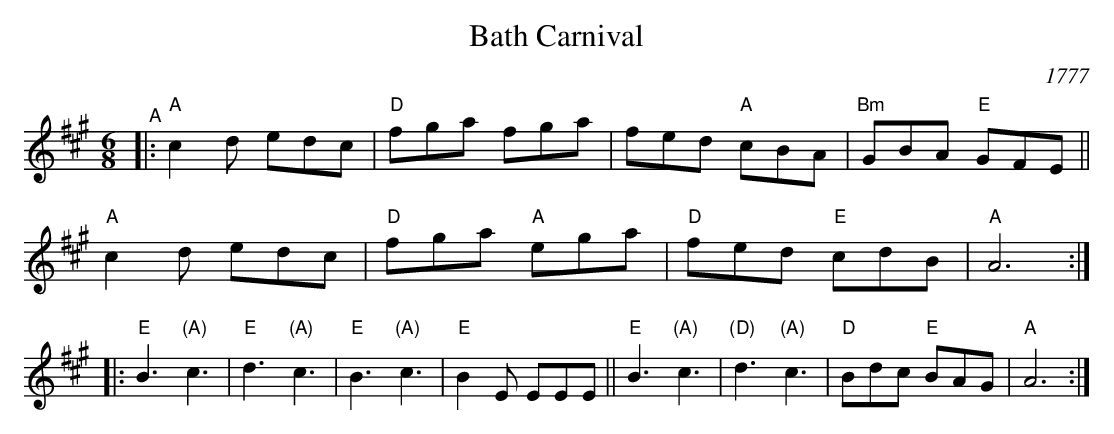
X:1
T: Bath Carnival
O: 1777
M: 6/8
L: 1/8
K: A
"^A"|:\
"A"c2d edc | "D"fga fga | fed "A"cBA | "Bm"GBA "E"GFE ||\
"A"c2d edc | "D"fga "A"ega | "D"fed "E"cdB | "A"A6 :|
"^B"|:\
"E"B3 "(A)"c3 | "E"d3 "(A)"c3 | "E"B3 "(A)"c3 | "E"B2E EEE ||\
"E"B3 "(A)"c3 | "(D)"d3 "(A)"c3 | "D"Bdc "E"BAG | "A"A6 :|
